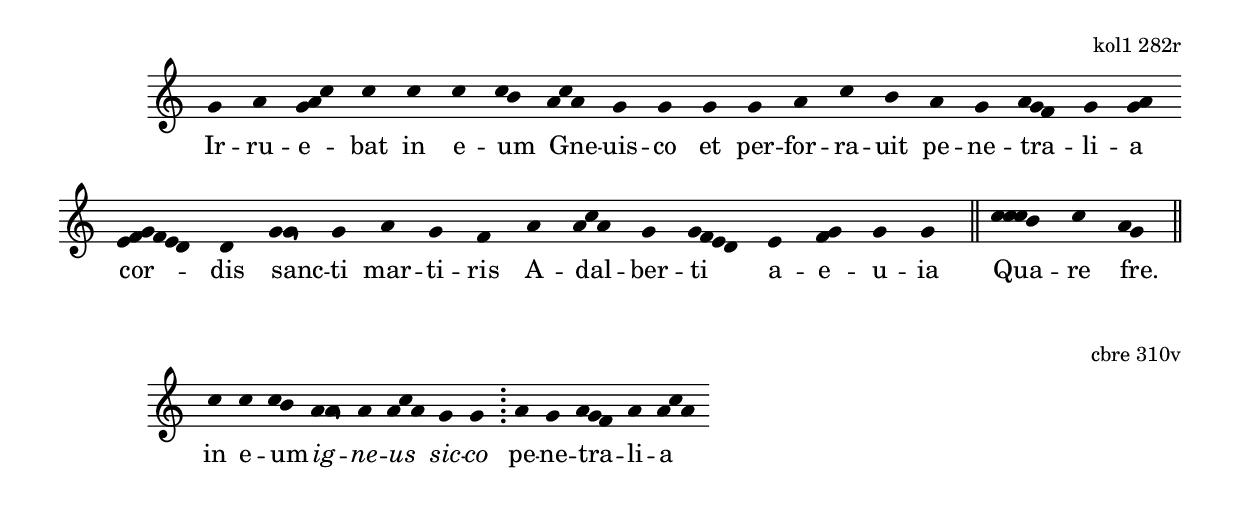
\version "2.19.32"

\include "../lib/synopsis.ily"

\score {
  \transpose c c' {
    \plainchant
    g a \melisma { g a c' } c' \bar "" c' \bar "" c' \melisma { c' b } \bar "" \melisma { a c' a } g g \bar ""
    g \bar "" g a c' b \bar "" a g \melisma { a g f } g \melisma { g a } \bar "" \melisma { e f g f e d } d \bar ""
    \melisma { g \strophicus g } g \bar "" a g f \bar "" a \melisma { a c' a } g \melisma { g f e d } \bar "" e \melisma { f g } g g \bar "||"

    \melisma { c' c' c' b } c' \bar "" \melisma { a g } \bar "||"
  }
  \addlyrics {
    Ir -- ru -- e -- bat in e -- um Gne -- uis -- co % v breviari: ingens siccum
    et per -- for -- ra -- uit pe -- ne -- tra -- li -- a cor -- dis
    sanc -- ti mar -- ti -- ris A -- dal -- ber -- ti a -- e -- u -- ia

    Qua -- re fre.
  }
  \header {
    quid = "antiphona"
    fontes = "kol1 282r"
  }
}

\score {
  \transpose c c' {
    \plainchant
    c' c' \melisma { c' b } \melisma { a \strophicus a } a \melisma { a c' a } g g \bar ";"
    a g \melisma { a g f } a \melisma { a c' a }
  }
  \addlyrics {
    in e -- um \lyrit ig -- ne -- us sic -- co \lyrrev
    pe -- ne -- tra -- li -- a
  }
  \header {
    fontes = "cbre 310v"
  }
}